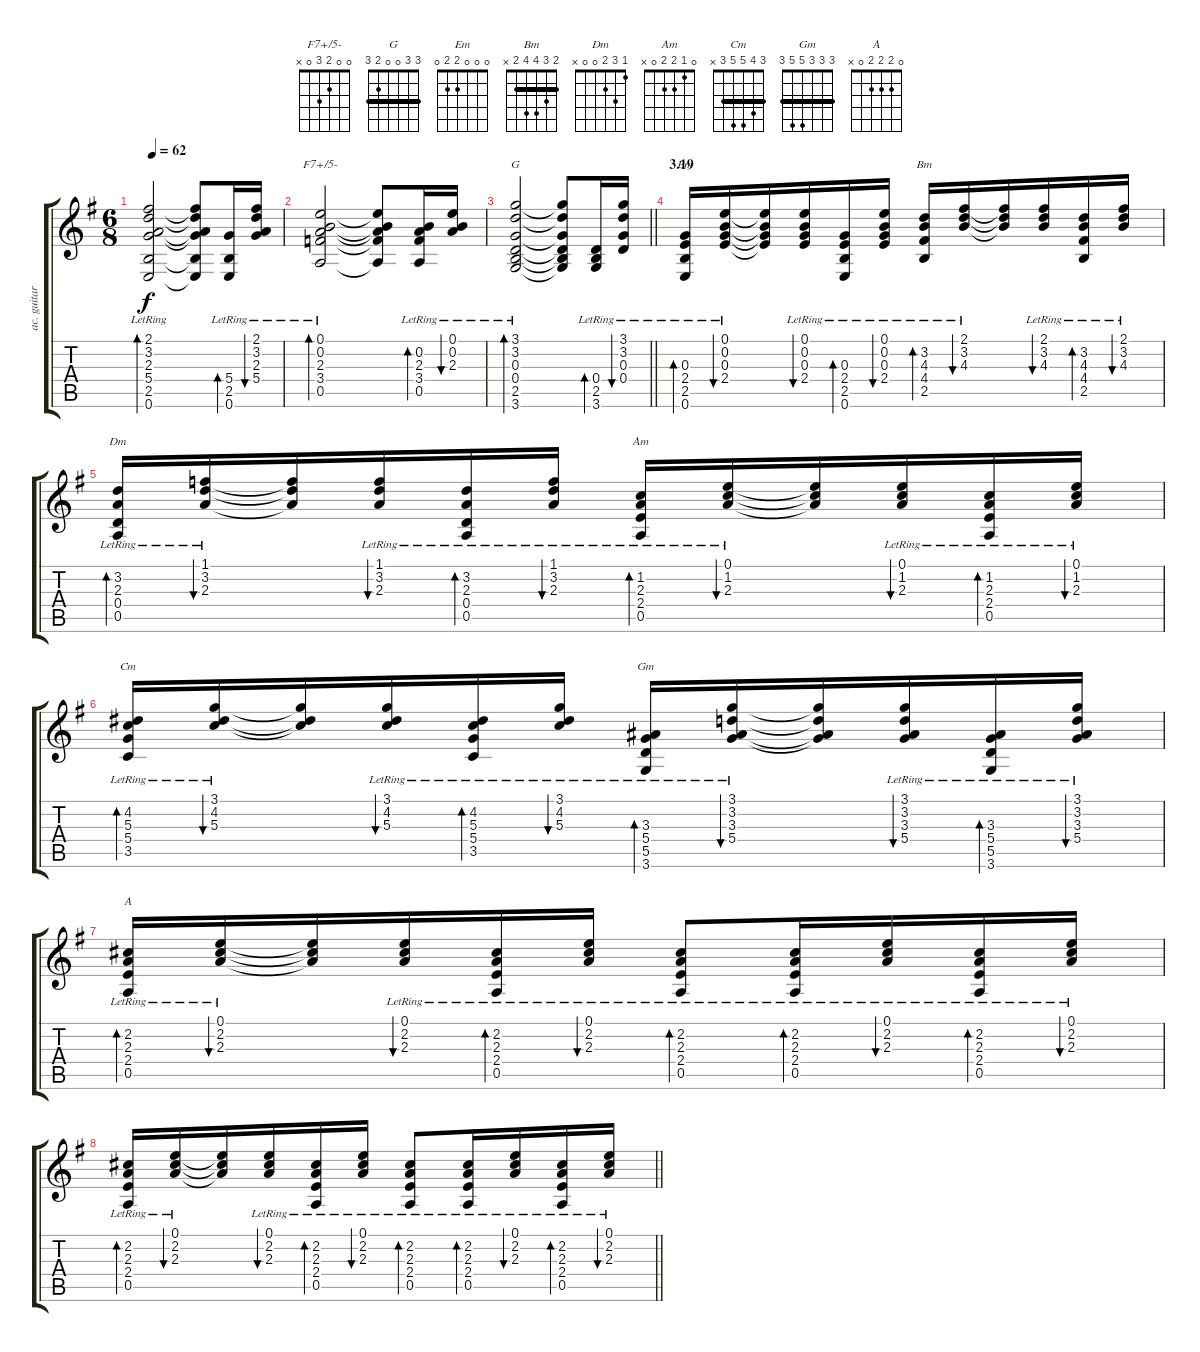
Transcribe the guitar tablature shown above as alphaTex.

\track ("ac. guitar" "ac. guitar") {instrument acousticguitarnylon}
\staff {score tabs}
\tuning (E4 B3 G3 D3 A2 E2) {hide}
\chord ("F7+/5-" 0 0 2 3 0 x)
\chord ("G" 3 3 0 0 2 3) {barre 3}
\chord ("Em" 0 0 0 2 2 0)
\chord ("Bm" 2 3 4 4 2 x) {barre 2}
\chord ("Dm" 1 3 2 0 0 x)
\chord ("Am" 0 1 2 2 0 x)
\chord ("Cm" 3 4 5 5 3 x) {barre 3}
\chord ("Gm" 3 3 3 5 5 3) {barre 3}
\chord ("A" 0 2 2 2 0 x)
\ts (6 8)
\tempo 62
\clef g2
\ks g
(2.1{lr} 3.2{lr} 2.3{lr} 5.4{lr} 2.5{lr} 0.6{lr}).2{bd 30 dy f} (2.1{t} 3.2{t} 2.3{t} 5.4{t} 2.5{t} 0.6{t}).8 (5.4{lr} 2.5{lr} 0.6{lr}).16{bd 30} (2.1{lr} 3.2{lr} 2.3{lr} 5.4{lr}).16{bu 30} |
(0.1{lr} 0.2{lr} 2.3{lr} 3.4{lr} 0.5{lr}).2{bd 30 ch "F7+/5-"} (0.1{t} 0.2{t} 2.3{t} 3.4{t} 0.5{t}).8 (0.2{lr} 2.3{lr} 3.4{lr} 0.5{lr}).16{bd 30} (0.1{lr} 0.2{lr} 2.3{lr}).16{bu 30} |
\barLineRight lightlight
(3.1{lr} 3.2{lr} 0.3{lr} 0.4{lr} 2.5{lr} 3.6{lr}).2{bd 30 ch "G"} (3.1{t} 3.2{t} 0.3{t} 0.4{t} 2.5{t} 3.6{t}).8 (0.4{lr} 2.5{lr} 3.6{lr}).16{bd 30} (3.1{lr} 3.2{lr} 0.3{lr} 0.4{lr}).16{bu 30} |
\section ("" "3.19")
(0.3{lr} 2.4{lr} 2.5{lr} 0.6{lr}).16{bd 30 ch "Em"} (0.1{lr} 0.2{lr} 0.3{lr} 2.4{lr}).16{bu 30} (0.1{t} 0.2{t} 0.3{t} 2.4{t}).16 (0.1{lr} 0.2{lr} 0.3{lr} 2.4{lr}).16{bu 30} (0.3{lr} 2.4{lr} 2.5{lr} 0.6{lr}).16{bd 30} (0.1{lr} 0.2{lr} 0.3{lr} 2.4{lr}).16{bu 30} (3.2{lr} 4.3{lr} 4.4{lr} 2.5{lr}).16{bd 30 ch "Bm"} (2.1{lr} 3.2{lr} 4.3{lr}).16{bu 30} (2.1{t} 3.2{t} 4.3{t}).16 (2.1{lr} 3.2{lr} 4.3{lr}).16{bu 30} (3.2{lr} 4.3{lr} 4.4{lr} 2.5{lr}).16{bd 30} (2.1{lr} 3.2{lr} 4.3{lr}).16{bu 30} |
(3.2{lr} 2.3{lr} 0.4{lr} 0.5{lr}).16{bd 30 ch "Dm"} (1.1{lr} 3.2{lr} 2.3{lr}).16{bu 30} (1.1{t} 3.2{t} 2.3{t}).16 (1.1{lr} 3.2{lr} 2.3{lr}).16{bu 30} (3.2{lr} 2.3{lr} 0.4{lr} 0.5{lr}).16{bd 30} (1.1{lr} 3.2{lr} 2.3{lr}).16{bu 30} (1.2{lr} 2.3{lr} 2.4{lr} 0.5{lr}).16{bd 30 ch "Am"} (0.1{lr} 1.2{lr} 2.3{lr}).16{bu 30} (0.1{t} 1.2{t} 2.3{t}).16 (0.1{lr} 1.2{lr} 2.3{lr}).16{bu 30} (1.2{lr} 2.3{lr} 2.4{lr} 0.5{lr}).16{bd 30} (0.1{lr} 1.2{lr} 2.3{lr}).16{bu 30} |
(4.2{lr} 5.3{lr} 5.4{lr} 3.5{lr}).16{bd 30 ch "Cm"} (3.1{lr} 4.2{lr} 5.3{lr}).16{bu 30} (3.1{t} 4.2{t} 5.3{t}).16 (3.1{lr} 4.2{lr} 5.3{lr}).16{bu 30} (4.2{lr} 5.3{lr} 5.4{lr} 3.5{lr}).16{bd 30} (3.1{lr} 4.2{lr} 5.3{lr}).16{bu 30} (3.3{lr} 5.4{lr} 5.5{lr} 3.6{lr}).16{bd 30 ch "Gm"} (3.1{lr} 3.2{lr} 3.3{lr} 5.4{lr}).16{bu 30} (3.1{t} 3.2{t} 3.3{t} 5.4{t}).16 (3.1{lr} 3.2{lr} 3.3{lr} 5.4{lr}).16{bu 30} (3.3{lr} 5.4{lr} 5.5{lr} 3.6{lr}).16{bd 30} (3.1{lr} 3.2{lr} 3.3{lr} 5.4{lr}).16{bu 30} |
(2.2{lr} 2.3{lr} 2.4{lr} 0.5{lr}).16{bd 30 ch "A"} (0.1{lr} 2.2{lr} 2.3{lr}).16{bu 30} (0.1{t} 2.2{t} 2.3{t}).16 (0.1{lr} 2.2{lr} 2.3{lr}).16{bu 30} (2.2{lr} 2.3{lr} 2.4{lr} 0.5{lr}).16{bd 30} (0.1{lr} 2.2{lr} 2.3{lr}).16{bu 30} (2.2{lr} 2.3{lr} 2.4{lr} 0.5{lr}).8{bd 30} (2.2{lr} 2.3{lr} 2.4{lr} 0.5{lr}).16{bd 30} (0.1{lr} 2.2{lr} 2.3{lr}).16{bu 30} (2.2{lr} 2.3{lr} 2.4{lr} 0.5{lr}).16{bd 30} (0.1{lr} 2.2{lr} 2.3{lr}).16{bu 30} |
\barLineRight lightlight
(2.2{lr} 2.3{lr} 2.4{lr} 0.5{lr}).16{bd 30} (0.1{lr} 2.2{lr} 2.3{lr}).16{bu 30} (0.1{t} 2.2{t} 2.3{t}).16 (0.1{lr} 2.2{lr} 2.3{lr}).16{bu 30} (2.2{lr} 2.3{lr} 2.4{lr} 0.5{lr}).16{bd 30} (0.1{lr} 2.2{lr} 2.3{lr}).16{bu 30} (2.2{lr} 2.3{lr} 2.4{lr} 0.5{lr}).8{bd 30} (2.2{lr} 2.3{lr} 2.4{lr} 0.5{lr}).16{bd 30} (0.1{lr} 2.2{lr} 2.3{lr}).16{bu 30} (2.2{lr} 2.3{lr} 2.4{lr} 0.5{lr}).16{bd 30} (0.1{lr} 2.2{lr} 2.3{lr}).16{bu 30}
